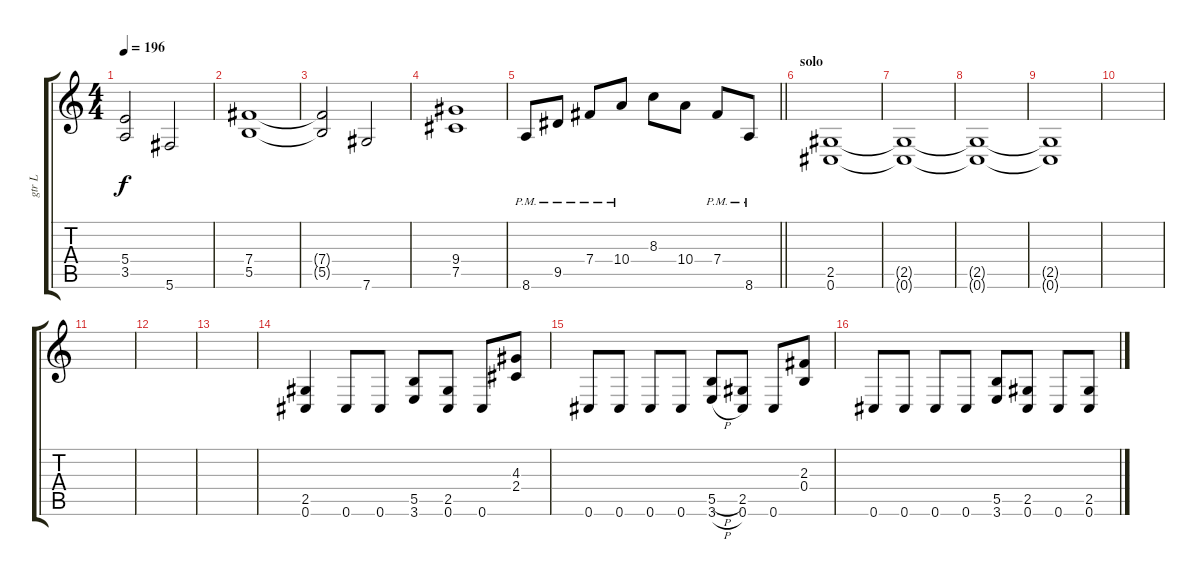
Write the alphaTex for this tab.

\track ("gtr L" "gtr L") {instrument distortionguitar}
\staff {score tabs}
\tuning (Db4 Ab3 E3 B2 Gb2 Db2) {hide}
\ts (4 4)
\tempo 196
\clef g2
\ks c
(5.4{t} 3.5{t}).2{dy f} 5.6.2 |
(7.4 5.5).1 |
(7.4{t} 5.5{t}).2 7.6.2 |
(9.4 7.5).1 |
\barLineRight lightlight
8.6{pm}.8 9.5{pm}.8 7.4{pm}.8 10.4{pm}.8 8.3.8 10.4.8 7.4{pm}.8 8.6{pm}.8 |
\section ("" "solo")
(2.5 0.6).1 |
(2.5{t} 0.6{t}).1 |
(2.5{t} 0.6{t}).1 |
(2.5{t} 0.6{t}).1 |
|
|
|
|
(2.5 0.6).4 0.6.8 0.6.8 (5.5 3.6).8 (2.5 0.6).8 0.6.8 (4.3 2.4).8 |
0.6.8 0.6.8 0.6.8 0.6.8 (5.5{h} 3.6{h}).8 (2.5 0.6).8 0.6.8 (2.3 0.4).8 |
0.6.8 0.6.8 0.6.8 0.6.8 (5.5 3.6).8 (2.5 0.6).8 0.6.8 (2.5 0.6).8
